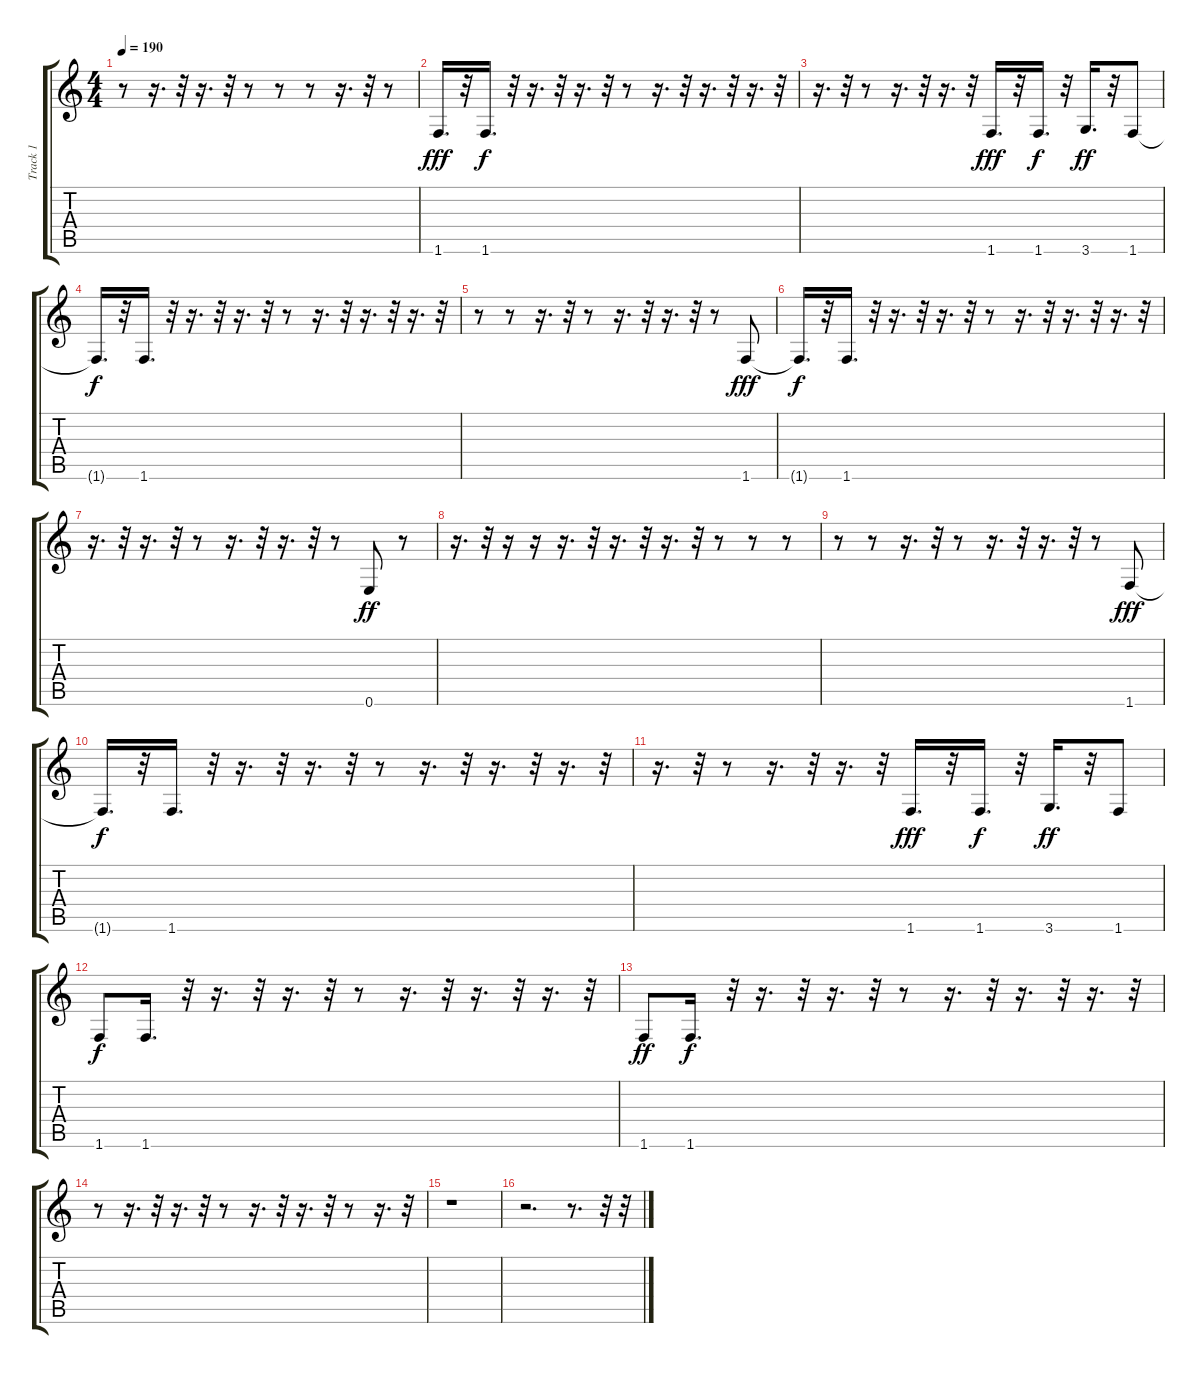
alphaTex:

\track ("Track 1" "Track 1") {instrument fretlessbass}
\staff {score tabs}
\tuning (E4 B3 G3 D3 A2 E2) {hide}
\ts (4 4)
\tempo 190
\clef g2
\ks c
r.8{dy f} r.16{d} r.32 r.16{d} r.32 r.8 r.8 r.8 r.16{d} r.32 r.8 |
1.6.16{d dy fff} r.32 1.6.16{d dy f} r.32 r.16{d} r.32 r.16{d} r.32 r.8 r.16{d} r.32 r.16{d} r.32 r.16{d} r.32 |
r.16{d} r.32 r.8 r.16{d} r.32 r.16{d} r.32 1.6.16{d dy fff} r.32 1.6.16{d dy f} r.32 3.6.16{d dy ff} r.32 1.6.8 |
1.6{t}.16{d dy f} r.32 1.6.16{d} r.32 r.16{d} r.32 r.16{d} r.32 r.8 r.16{d} r.32 r.16{d} r.32 r.16{d} r.32 |
r.8 r.8 r.16{d} r.32 r.8 r.16{d} r.32 r.16{d} r.32 r.8 1.6.8{dy fff} |
1.6{t}.16{d dy f} r.32 1.6.16{d} r.32 r.16{d} r.32 r.16{d} r.32 r.8 r.16{d} r.32 r.16{d} r.32 r.16{d} r.32 |
r.16{d} r.32 r.16{d} r.32 r.8 r.16{d} r.32 r.16{d} r.32 r.8 0.6.8{dy ff} r.8 |
r.16{d} r.32 r.16 r.16 r.16{d} r.32 r.16{d} r.32 r.16{d} r.32 r.8 r.8 r.8 |
r.8 r.8 r.16{d} r.32 r.8 r.16{d} r.32 r.16{d} r.32 r.8 1.6.8{dy fff} |
1.6{t}.16{d dy f} r.32 1.6.16{d} r.32 r.16{d} r.32 r.16{d} r.32 r.8 r.16{d} r.32 r.16{d} r.32 r.16{d} r.32 |
r.16{d} r.32 r.8 r.16{d} r.32 r.16{d} r.32 1.6.16{d dy fff} r.32 1.6.16{d dy f} r.32 3.6.16{d dy ff} r.32 1.6.8 |
1.6.8{dy f} 1.6.16{d} r.32 r.16{d} r.32 r.16{d} r.32 r.8 r.16{d} r.32 r.16{d} r.32 r.16{d} r.32 |
1.6.8{dy ff} 1.6.16{d dy f} r.32 r.16{d} r.32 r.16{d} r.32 r.8 r.16{d} r.32 r.16{d} r.32 r.16{d} r.32 |
r.8 r.16{d} r.32 r.16{d} r.32 r.8 r.16{d} r.32 r.16{d} r.32 r.8 r.16{d} r.32 |
r.1 |
r.2{d} r.8{d} r.32 r.32
